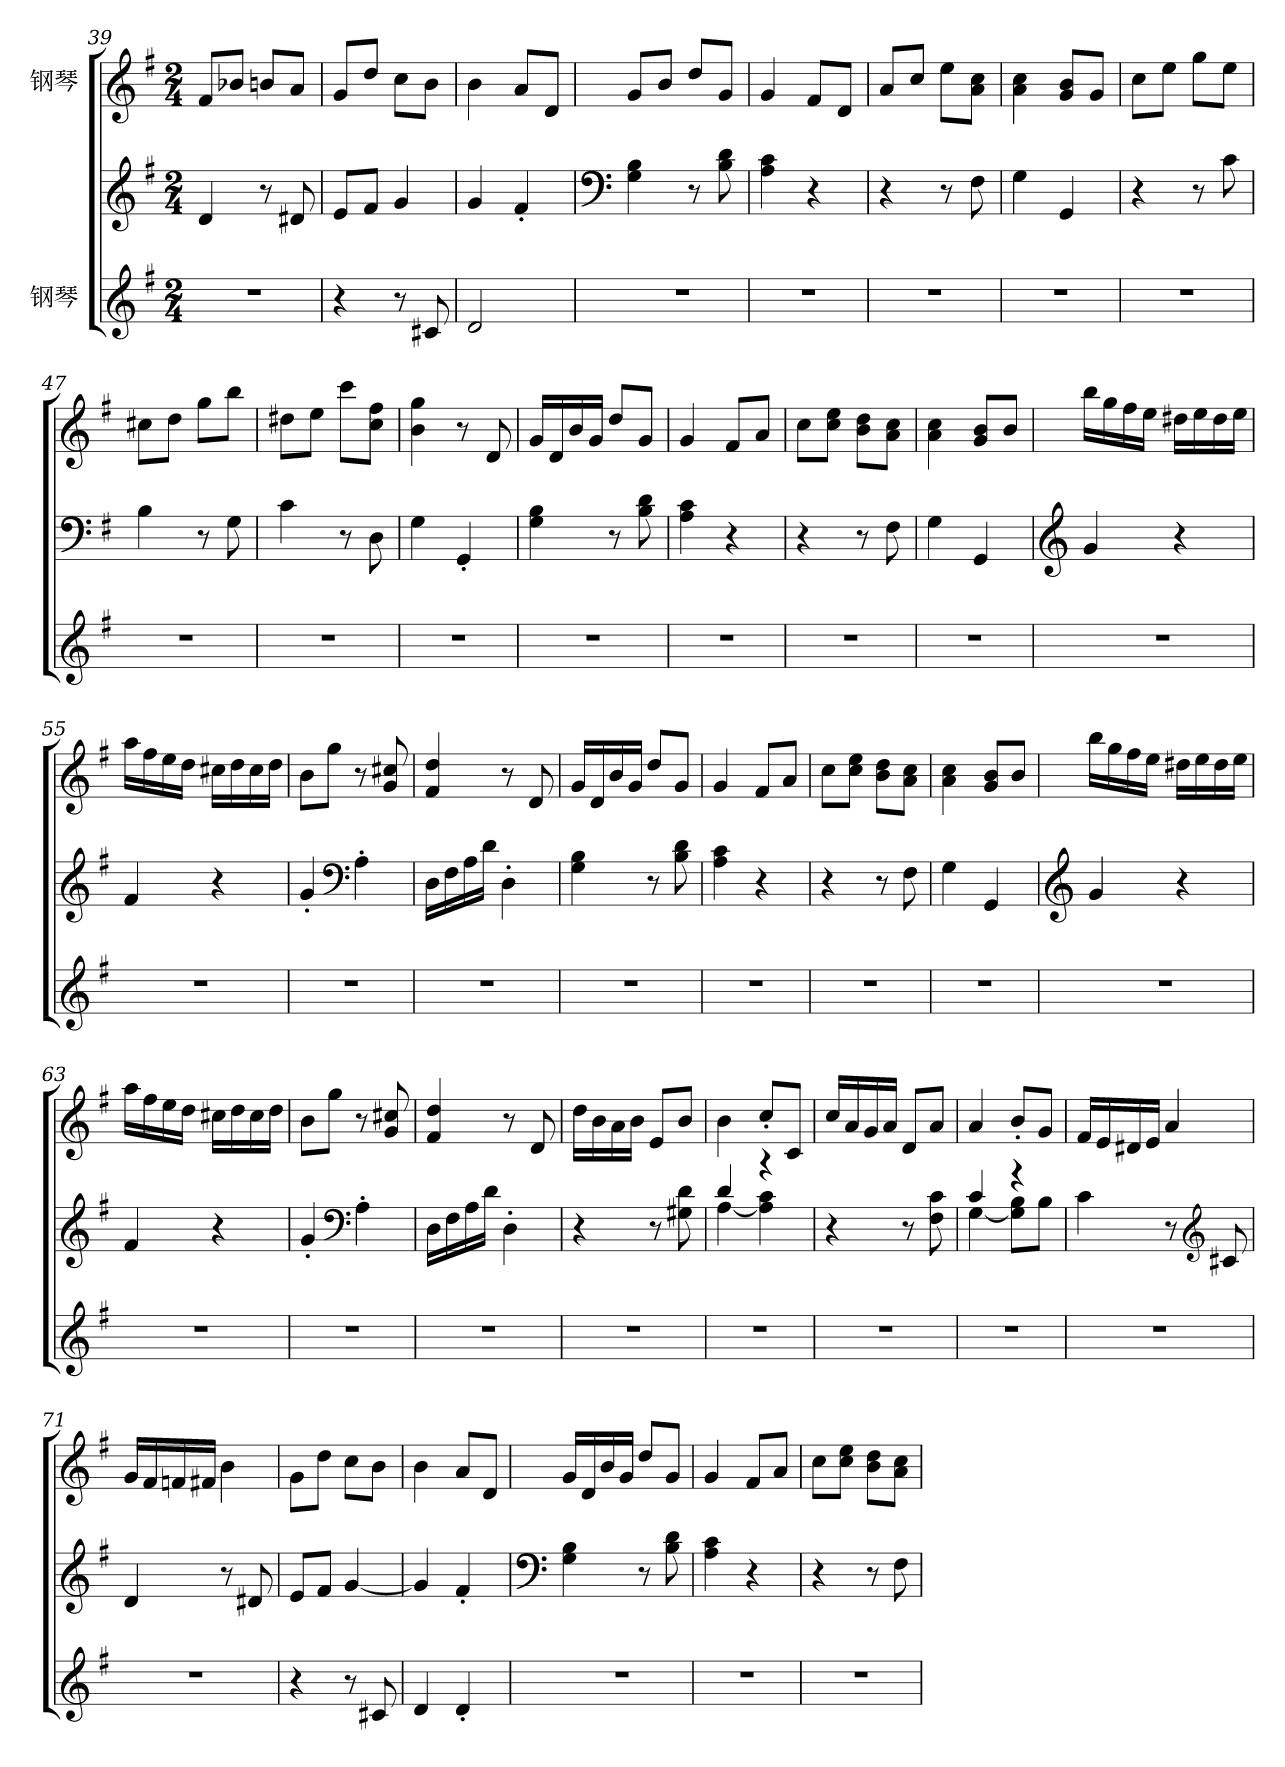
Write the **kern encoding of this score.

**kern	**kern	**kern
*part2	*part2	*part1
*staff3	*staff2	*staff1
*I"钢琴	*	*I"钢琴
*clefG2	*clefG2	*clefG2
*k[f#]	*k[f#]	*k[f#]
*M2/4	*M2/4	*M2/4
=39	=39	=39
2r	4d/	8f#/L
.	.	8b-X/J
.	8r	8bn/L
.	8d#X/	8a/J
=40	=40	=40
4r	8e/L	8g/L
.	8f#/J	8dd/J
8r	4g/	8cc\L
8c#X/	.	8b\J
=41	=41	=41
2d/	4g/	4b\
.	4f#'/	8a/L
.	.	8d/J
!!LO:LB:g=z
=42	=42	=42
*	*clefF4	*
2r	4G\ 4B\	8g/L
.	.	8b/J
.	8r	8dd/L
.	8B\ 8d\	8g/J
=43	=43	=43
2r	4A\ 4c\	4g/
.	4r	8f#/L
.	.	8d/J
=44	=44	=44
2r	4r	8a/L
.	.	8cc/J
.	8r	8ee\L
.	8F#\	8a\ 8cc\J
=45	=45	=45
2r	4G\	4a\ 4cc\
.	4GG/	8g/ 8b/L
.	.	8g/J
=46	=46	=46
2r	4r	8cc\L
.	.	8ee\J
.	8r	8gg\L
.	8c\	8ee\J
=47	=47	=47
2r	4B\	8cc#X\L
.	.	8dd\J
.	8r	8gg\L
.	8G\	8bb\J
=48	=48	=48
2r	4c\	8dd#X\L
.	.	8ee\J
.	8r	8ccc\L
.	8D\	8cc\ 8ff#\J
=49	=49	=49
2r	4G\	4b\ 4gg\
.	4GG'/	8r
.	.	8d/
!!LO:LB:g=z
=50	=50	=50
2r	4G\ 4B\	16g/LL
.	.	16d/
.	.	16b/
.	.	16g/JJ
.	8r	8dd/L
.	8B\ 8d\	8g/J
=51	=51	=51
2r	4A\ 4c\	4g/
.	4r	8f#/L
.	.	8a/J
=52	=52	=52
2r	4r	8cc\L
.	.	8cc\ 8ee\J
.	8r	8b\ 8dd\L
.	8F#\	8a\ 8cc\J
=53	=53	=53
2r	4G\	4a\ 4cc\
.	4GG/	8g/ 8b/L
.	.	8b/J
=54	=54	=54
*	*clefG2	*
2r	4g/	16bb\LL
.	.	16gg\
.	.	16ff#\
.	.	16ee\JJ
.	4r	16dd#X\LL
.	.	16ee\
.	.	16dd#\
.	.	16ee\JJ
=55	=55	=55
2r	4f#/	16aa\LL
.	.	16ff#\
.	.	16ee\
.	.	16dd\JJ
.	4r	16cc#X\LL
.	.	16dd\
.	.	16cc#\
.	.	16dd\JJ
!!LO:PB:g=z
=56	=56	=56
2r	4g'/	8b\L
.	.	8gg\J
*	*clefF4	*
.	4A'\	8r
.	.	8g/ 8cc#X/
=57	=57	=57
2r	16D\LL	4f#/ 4dd/
.	16F#\	.
.	16A\	.
.	16d\JJ	.
.	4D'\	8r
.	.	8d/
=58	=58	=58
2r	4G\ 4B\	16g/LL
.	.	16d/
.	.	16b/
.	.	16g/JJ
.	8r	8dd/L
.	8B\ 8d\	8g/J
=59	=59	=59
2r	4A\ 4c\	4g/
.	4r	8f#/L
.	.	8a/J
=60	=60	=60
2r	4r	8cc\L
.	.	8cc\ 8ee\J
.	8r	8b\ 8dd\L
.	8F#\	8a\ 8cc\J
=61	=61	=61
2r	4G\	4a\ 4cc\
.	4GG/	8g/ 8b/L
.	.	8b/J
!!LO:LB:g=z
=62	=62	=62
*	*clefG2	*
2r	4g/	16bb\LL
.	.	16gg\
.	.	16ff#\
.	.	16ee\JJ
.	4r	16dd#X\LL
.	.	16ee\
.	.	16dd#\
.	.	16ee\JJ
=63	=63	=63
2r	4f#/	16aa\LL
.	.	16ff#\
.	.	16ee\
.	.	16dd\JJ
.	4r	16cc#X\LL
.	.	16dd\
.	.	16cc#\
.	.	16dd\JJ
=64	=64	=64
2r	4g'/	8b\L
.	.	8gg\J
*	*clefF4	*
.	4A'\	8r
.	.	8g/ 8cc#X/
=65	=65	=65
2r	16D\LL	4f#/ 4dd/
.	16F#\	.
.	16A\	.
.	16d\JJ	.
.	4D'\	8r
.	.	8d/
=66	=66	=66
2r	4r	16dd\LL
.	.	16b\
.	.	16a\
.	.	16b\JJ
.	8r	8e/L
.	8G#X\ 8d\	8b/J
!!LO:LB:g=z
=67	=67	=67
*	*^	*
2r	4d/	[4A\	4b\
.	4r	4A\] 4c\	8cc'/L
.	.	.	8c/J
*	*v	*v	*
=68	=68	=68
2r	4r	16cc/LL
.	.	16a/
.	.	16g/
.	.	16a/JJ
.	8r	8d/L
.	8F#\ 8c\	8a/J
=69	=69	=69
*	*^	*
2r	4c/	[4G\	4a/
.	4r	8G\] 8B\L	8b'/L
.	.	8B\J	8g/J
*	*v	*v	*
=70	=70	=70
2r	4c\	16f#/LL
.	.	16e/
.	.	16d#X/
.	.	16e/JJ
.	8r	4a/
*	*clefG2	*
.	8c#X/	.
=71	=71	=71
2r	4d/	16g/LL
.	.	16f#/
.	.	16fn/
.	.	16f#X/JJ
.	8r	4b\
.	8d#X/	.
=72	=72	=72
4r	8e/L	8g\L
.	8f#/J	8dd\J
8r	[4g/	8cc\L
8c#X/	.	8b\J
!!LO:LB:g=z
=73	=73	=73
4d/	4g/]	4b\
4d'/	4f#'/	8a/L
.	.	8d/J
=74	=74	=74
*	*clefF4	*
2r	4G\ 4B\	16g/LL
.	.	16d/
.	.	16b/
.	.	16g/JJ
.	8r	8dd/L
.	8B\ 8d\	8g/J
=75	=75	=75
2r	4A\ 4c\	4g/
.	4r	8f#/L
.	.	8a/J
=76	=76	=76
2r	4r	8cc\L
.	.	8cc\ 8ee\J
.	8r	8b\ 8dd\L
.	8F#\	8a\ 8cc\J
=	=	=
*-	*-	*-
